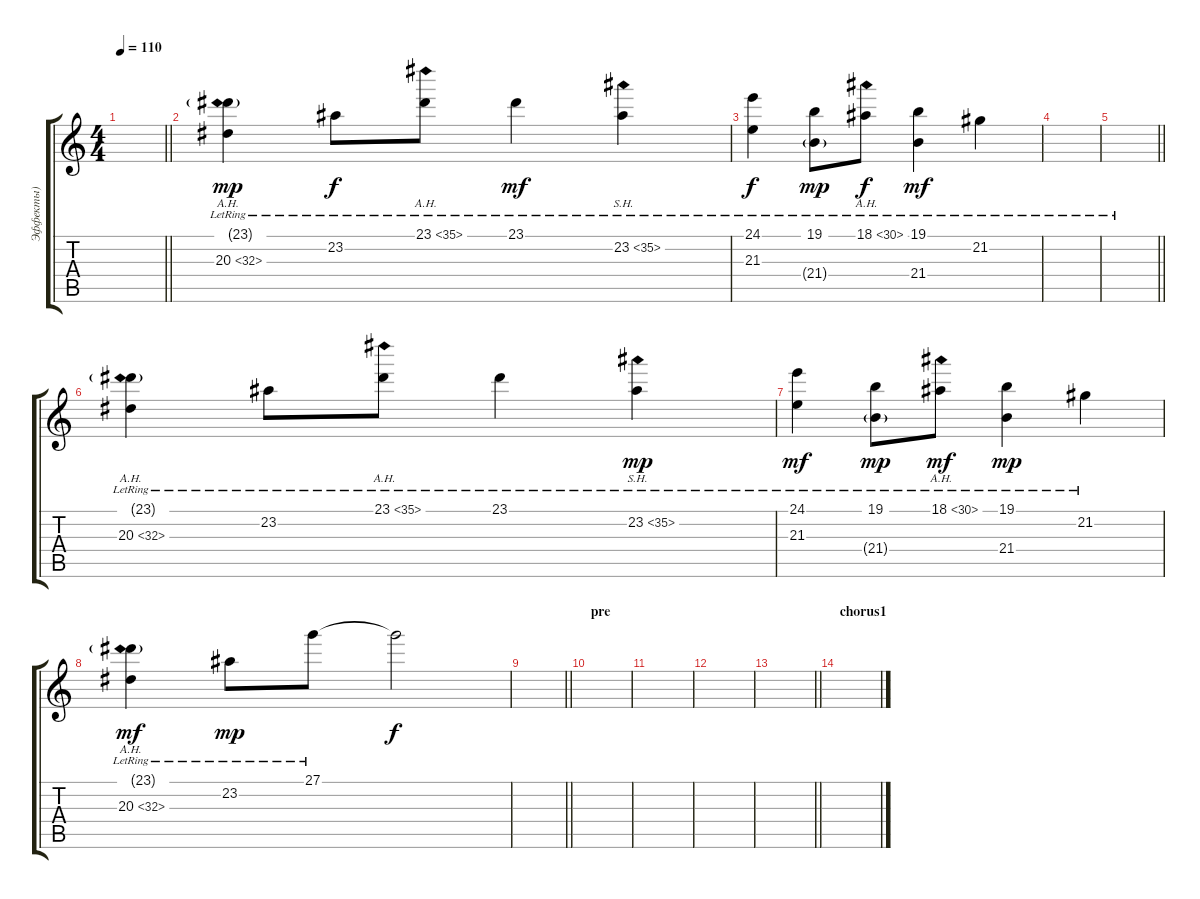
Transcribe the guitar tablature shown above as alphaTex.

\track ("Эффекты)" "Эффекты)") {instrument altosax}
\staff {score tabs}
\tuning (E4 B3 G3 D3 A2 D2) {hide}
\ts (4 4)
\tempo 110
\clef g2
\barLineRight lightlight
\ks c
|
(23.1{g lr} 20.3{ah 12 lr}).4{dy mp} 23.2{lr}.8{dy f} 23.1{ah 12 lr}.8 23.1{lr}.4{dy mf} 23.2{sh 12 lr}.4 |
(24.1{lr} 21.3{lr}).4{dy f} (19.1{lr} 21.4{g}).8{dy mp} 18.1{ah 12 lr}.8{dy f} (19.1 21.4{lr}).4{dy mf} 21.2{lr}.4 |
|
\barLineRight lightlight
|
(23.1{g lr} 20.3{ah 12 lr}).4 23.2{lr}.8 23.1{ah 12 lr}.8 23.1{lr}.4 23.2{sh 12 lr}.4{dy mp} |
(24.1{lr} 21.3{lr}).4{dy mf} (19.1{lr} 21.4{g}).8{dy mp} 18.1{ah 12 lr}.8{dy mf} (19.1 21.4{lr}).4{dy mp} 21.2{lr}.4 |
(23.1{g lr} 20.3{ah 12 lr}).4{dy mf} 23.2{lr}.8{dy mp} 27.1{lr}.8 27.1{t}.2{dy f} |
\barLineRight lightlight
|
\section ("" "pre")
|
|
|
\barLineRight lightlight
|
\section ("" "chorus1")
